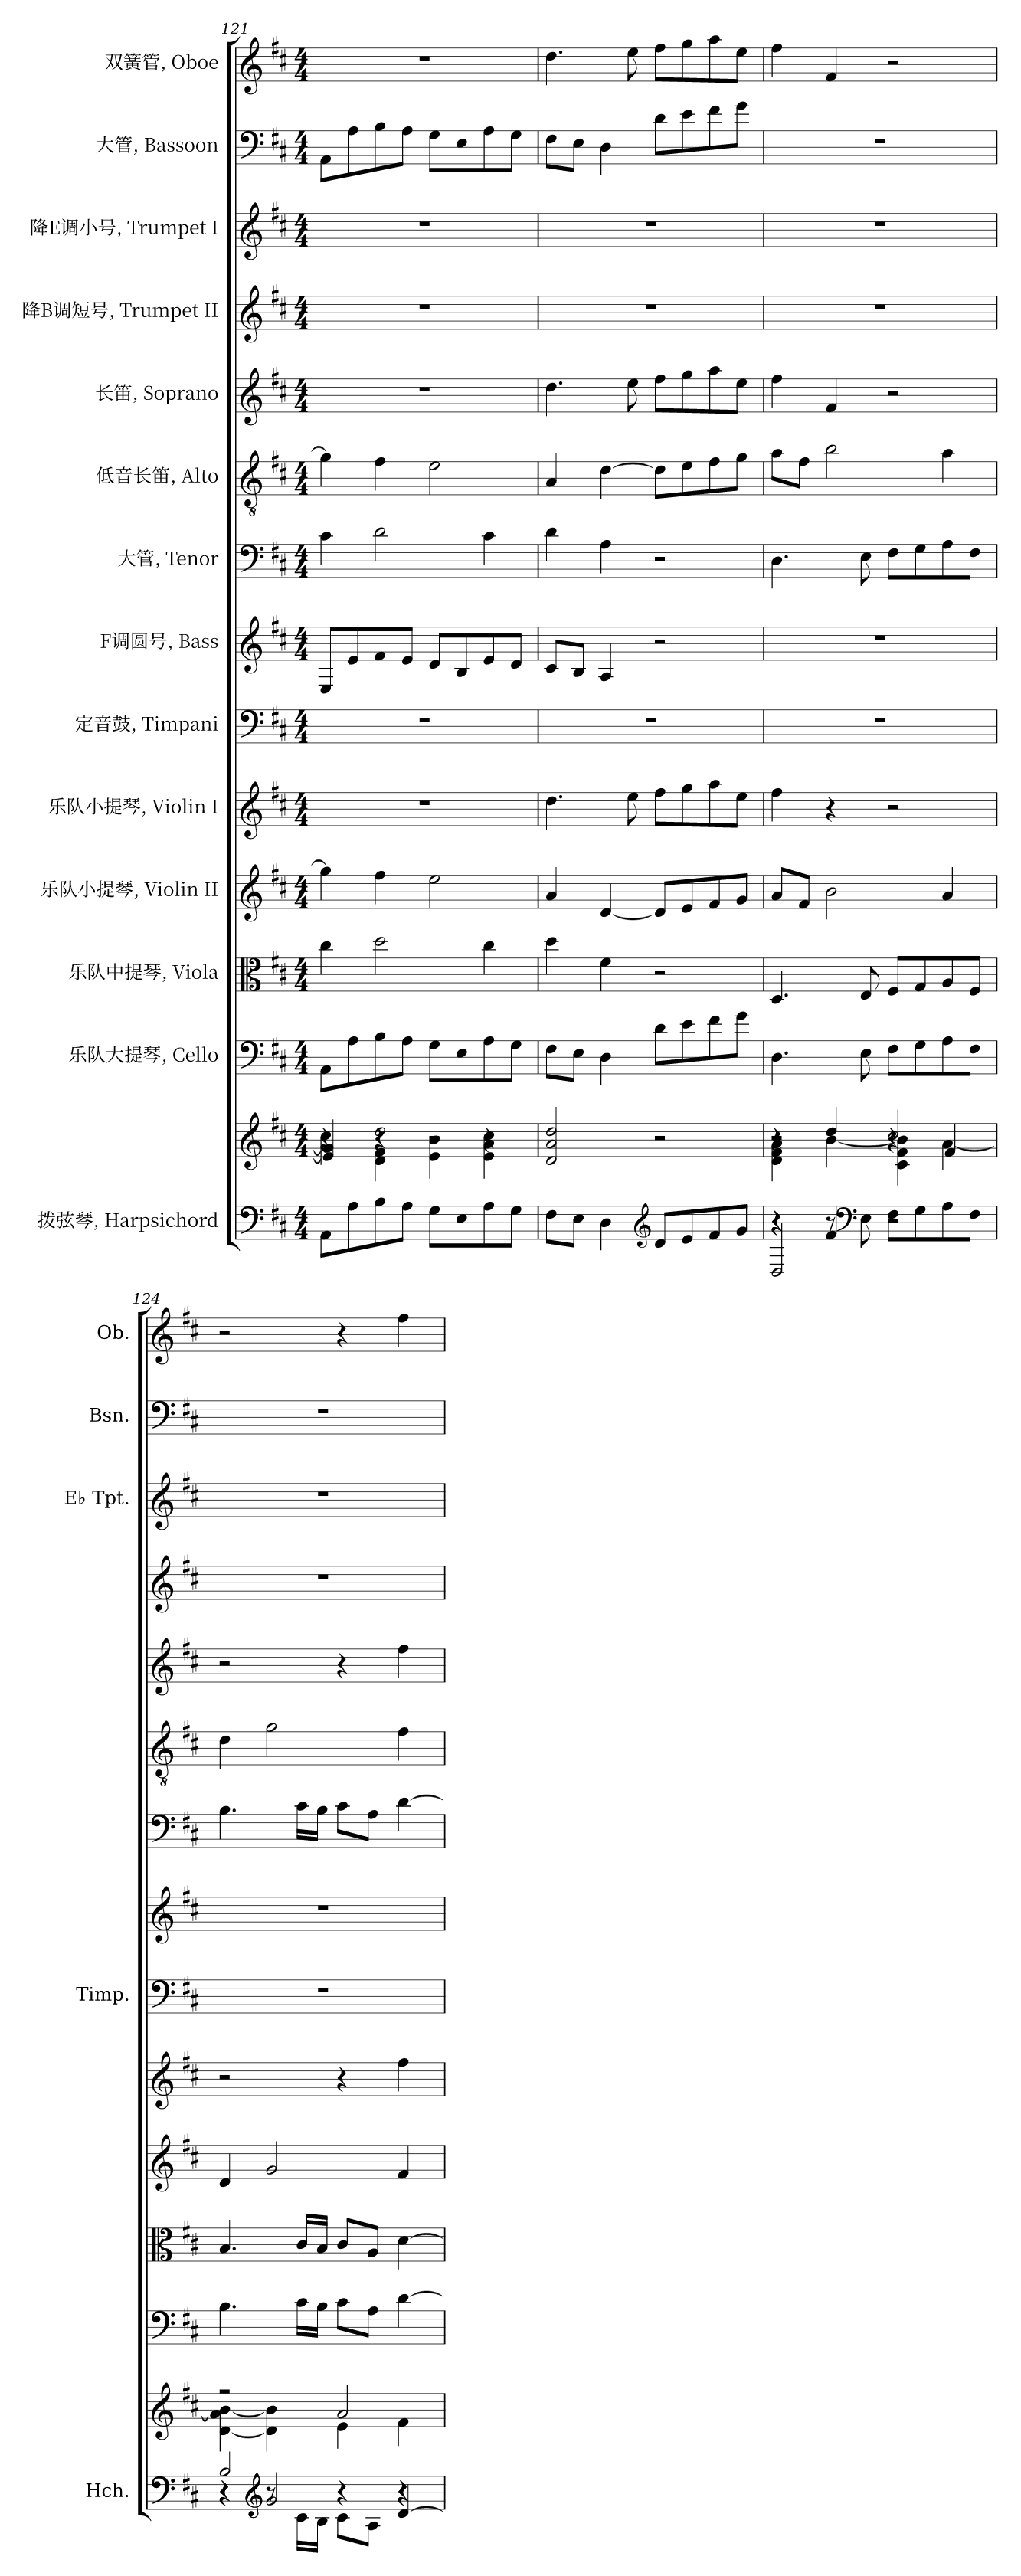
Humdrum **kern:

**kern	**kern	**kern	**kern	**kern	**kern	**kern	**kern	**kern	**kern	**kern	**kern	**kern	**kern	**kern
*part14	*part14	*part13	*part12	*part11	*part10	*part9	*part8	*part7	*part6	*part5	*part4	*part3	*part2	*part1
*staff15	*staff14	*staff13	*staff12	*staff11	*staff10	*staff9	*staff8	*staff7	*staff6	*staff5	*staff4	*staff3	*staff2	*staff1
*I"拨弦琴, Harpsichord	*	*I"乐队大提琴, Cello	*I"乐队中提琴, Viola	*I"乐队小提琴, Violin II	*I"乐队小提琴, Violin I	*I"定音鼓, Timpani	*I"F调圆号, Bass	*I"大管, Tenor	*I"低音长笛, Alto	*I"长笛, Soprano	*I"降B调短号, Trumpet II	*I"降E调小号, Trumpet I	*I"大管, Bassoon	*I"双簧管, Oboe
*I'Hch.	*	*	*	*	*	*I'Timp.	*	*	*	*	*	*I'E♭ Tpt.	*I'Bsn.	*I'Ob.
*clefF4	*clefG2	*clefF4	*clefC3	*clefG2	*clefG2	*clefF4	*clefG2	*clefF4	*clefGv2	*clefG2	*clefG2	*clefG2	*clefF4	*clefG2
*	*	*	*	*	*	*	*ITrd4c7	*	*	*	*ITrd1c2	*ITrd-2c-3	*	*
*k[f#c#]	*k[f#c#]	*k[f#c#]	*k[f#c#]	*k[f#c#]	*k[f#c#]	*k[f#c#]	*k[f#]	*k[f#c#]	*k[f#c#]	*k[f#c#]	*k[]	*k[b-]	*k[f#c#]	*k[f#c#]
*M4/4	*M4/4	*M4/4	*M4/4	*M4/4	*M4/4	*M4/4	*M4/4	*M4/4	*M4/4	*M4/4	*M4/4	*M4/4	*M4/4	*M4/4
=121	=121	=121	=121	=121	=121	=121	=121	=121	=121	=121	=121	=121	=121	=121
*	*^	*	*	*	*	*	*	*	*	*	*	*	*	*
*	*	*^	*	*	*	*	*	*	*	*	*	*	*	*	*
8AA\L	4r	4cc#\	4e/] 4g/]	8AA\L	4cc#\	4gg\]	1r	1r	8AA/L	4c#\	4g\]	1r	1r	1r	8AA\L	1r
8A\	.	.	.	8A\	.	.	.	.	8A/	.	.	.	.	.	8A\	.
8B\	2dd/	4d\ 4f#\	4r	8B\	2dd\	4ff#\	.	.	8B/	2d\	4f#\	.	.	.	8B\	.
8A\J	.	.	.	8A\J	.	.	.	.	8A/J	.	.	.	.	.	8A\J	.
8G\L	.	4e\ 4b\	2r	8G\L	.	2ee\	.	.	8G/L	.	2e\	.	.	.	8G\L	.
8E\	.	.	.	8E\	.	.	.	.	8E/	.	.	.	.	.	8E\	.
8A\	4r	4e\ 4a\ 4cc#\	.	8A\	4cc#\	.	.	.	8A/	4c#\	.	.	.	.	8A\	.
8G\J	.	.	.	8G\J	.	.	.	.	8G/J	.	.	.	.	.	8G\J	.
*	*v	*v	*v	*	*	*	*	*	*	*	*	*	*	*	*	*
!!LO:PB:g=z
=122	=122	=122	=122	=122	=122	=122	=122	=122	=122	=122	=122	=122	=122	=122
8F#\L	2d/ 2a/ 2dd/	8F#\L	4dd\	4a/	4.dd\	1r	8F#/L	4d\	4A/	4.dd\	1r	1r	8F#\L	4.dd\
8E\J	.	8E\J	.	.	.	.	8E/J	.	.	.	.	.	8E\J	.
4D\	.	4D\	4f#\	[4d/	.	.	4D/	4A\	[4d\	.	.	.	4D\	.
.	.	.	.	.	8ee\	.	.	.	.	8ee\	.	.	.	8ee\
*clefG2	*	*	*	*	*	*	*	*	*	*	*	*	*	*
8d/L	2r	8d\L	2r	8d/L]	8ff#\L	.	2r	2r	8d\L]	8ff#\L	.	.	8d\L	8ff#\L
8e/	.	8e\	.	8e/	8gg\	.	.	.	8e\	8gg\	.	.	8e\	8gg\
8f#/	.	8f#\	.	8f#/	8aa\	.	.	.	8f#\	8aa\	.	.	8f#\	8aa\
8g/J	.	8g\J	.	8g/J	8ee\J	.	.	.	8g\J	8ee\J	.	.	8g\J	8ee\J
=123	=123	=123	=123	=123	=123	=123	=123	=123	=123	=123	=123	=123	=123	=123
*^	*^	*	*	*	*	*	*	*	*	*	*	*	*	*
*	*^	*	*^	*	*	*	*	*	*	*	*	*	*	*	*	*
4r	4r	2D/	4r	4d\ 4f#\ 4a\	2r	4.D\	4.D/	8a/L	4ff#\	1r	1r	4.D\	8a\L	4ff#\	1r	1r	1r	4ff#\
.	.	.	.	.	.	.	.	8f#/J	.	.	.	.	8f#\J	.	.	.	.	.
4f#/	8r	.	4dd/	[4b\	.	.	.	2b\	4r	.	.	.	2b\	4f#/	.	.	.	4f#/
*clefF4	*	*	*	*	*	*	*	*	*	*	*	*	*	*	*	*	*	*
.	8E\	.	.	.	.	8E\	8E/	.	.	.	.	8E\	.	.	.	.	.	.
2r	8F#\L	2r	2cc#/	4c#\ 4f#\ 4b\]	4r	8F#\L	8F#/L	.	2r	.	.	8F#\L	.	2r	.	.	.	2r
.	8G\	.	.	.	.	8G\	8G/	.	.	.	.	8G\	.	.	.	.	.	.
.	8A\	.	.	[4a\	4f#/	8A\	8A/	4a/	.	.	.	8A\	4a\	.	.	.	.	.
.	8F#\J	.	.	.	.	8F#\J	8F#/J	.	.	.	.	8F#\J	.	.	.	.	.	.
*	*	*	*	*v	*v	*	*	*	*	*	*	*	*	*	*	*	*	*
=124	=124	=124	=124	=124	=124	=124	=124	=124	=124	=124	=124	=124	=124	=124	=124	=124	=124
4r	4r	2B/	2r	[4d\ 4a\] [4b\	4.B\	4.B/	4d/	2r	1r	1r	4.B\	4d\	2r	1r	1r	1r	2r
*clefG2	*	*	*	*	*	*	*	*	*	*	*	*	*	*	*	*	*
2g/	8r	.	.	4d\] 4b\]	.	.	2g/	.	.	.	.	2g\	.	.	.	.	.
.	16c#\LL	.	.	.	16c#\LL	16c#/LL	.	.	.	.	16c#\LL	.	.	.	.	.	.
.	16B\JJ	.	.	.	16B\JJ	16B/JJ	.	.	.	.	16B\JJ	.	.	.	.	.	.
.	8c#\L	4r	2a/	4e\	8c#\L	8c#/L	.	4r	.	.	8c#\L	.	4r	.	.	.	4r
.	8A\J	.	.	.	8A\J	8A/J	.	.	.	.	8A\J	.	.	.	.	.	.
4r	4r	[4d/	.	4f#\	[4d\	[4d\	4f#/	4ff#\	.	.	[4d\	4f#\	4ff#\	.	.	.	4ff#\
*v	*v	*v	*	*	*	*	*	*	*	*	*	*	*	*	*	*	*
*	*v	*v	*	*	*	*	*	*	*	*	*	*	*	*	*
=	=	=	=	=	=	=	=	=	=	=	=	=	=	=
*-	*-	*-	*-	*-	*-	*-	*-	*-	*-	*-	*-	*-	*-	*-
